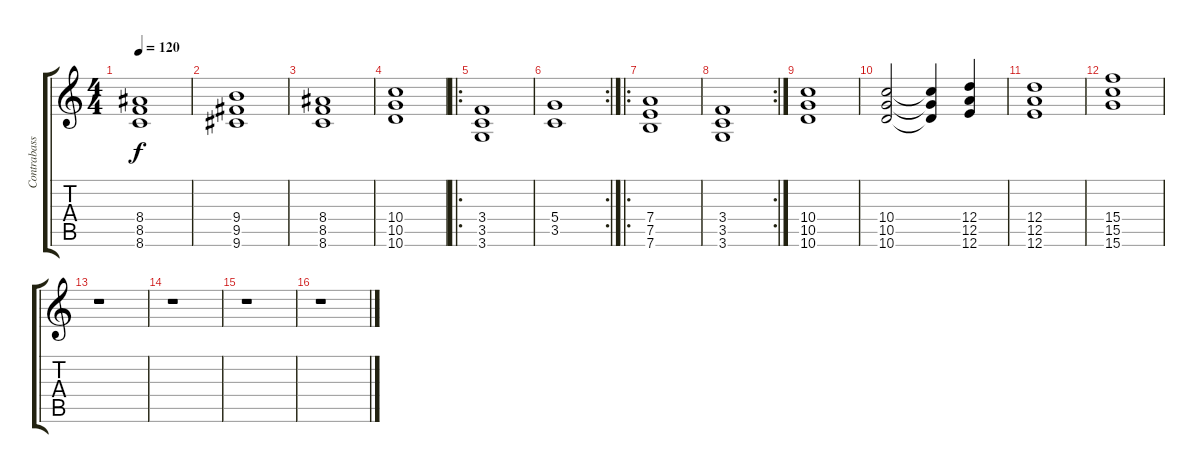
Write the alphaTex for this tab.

\track ("Contrabass" "Contrabass") {instrument contrabass}
\staff {score tabs}
\tuning (E4 B3 G3 D3 A2 E2) {hide}
\ts (4 4)
\tempo 120
\clef g2
\ks c
(8.4 8.5 8.6).1{dy f} |
(9.4 9.5 9.6).1 |
(8.4 8.5 8.6).1 |
(10.4 10.5 10.6).1 |
\ro
(3.4 3.5 3.6).1 |
\rc 2
(5.4 3.5).1 |
\ro
(7.4 7.5 7.6).1 |
\rc 2
(3.4 3.5 3.6).1 |
(10.4 10.5 10.6).1 |
(10.4 10.5 10.6).2 (10.4{t} 10.5{t} 10.6{t}).4 (12.4 12.5 12.6).4 |
(12.4 12.5 12.6).1 |
(15.4 15.5 15.6).1 |
r.1 |
r.1 |
r.1 |
r.1
